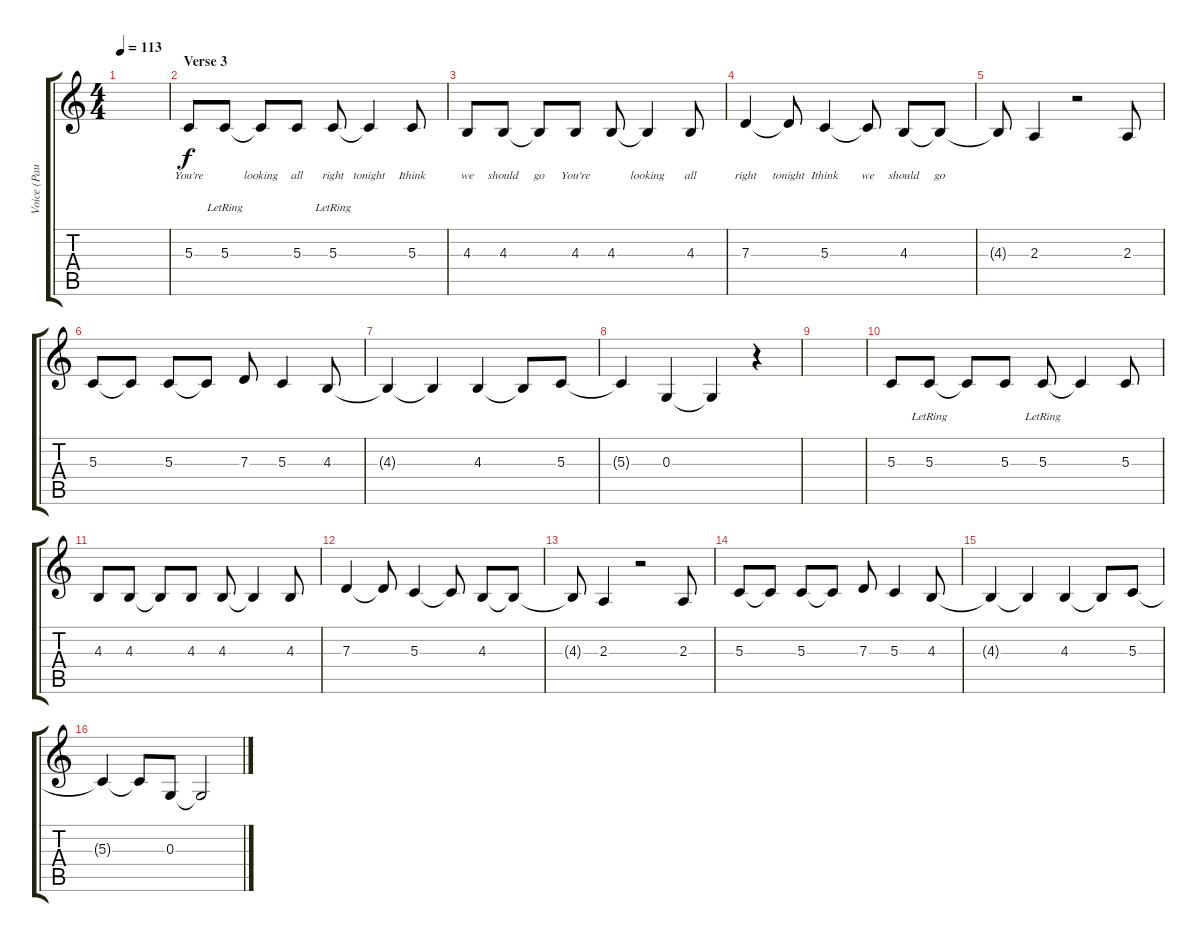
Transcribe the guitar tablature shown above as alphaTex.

\track ("Voice (Paul)" "Voice (Pau") {instrument clarinet}
\staff {score tabs}
\tuning (E4 B3 G3 D3 A2 E2) {hide}
\ts (4 4)
\tempo 113
\clef g2
\ks c
|
\section ("" "Verse 3")
5.3.8{lyrics (0 "You're") lyrics (1 "") lyrics (2 "") lyrics (3 "") lyrics (4 "")} 5.3{lr}.8{lyrics (0 "") lyrics (1 "") lyrics (2 "") lyrics (3 "") lyrics (4 "")} 5.3{t}.8{lyrics (0 "looking") lyrics (1 "") lyrics (2 "") lyrics (3 "") lyrics (4 "")} 5.3.8{lyrics (0 "all") lyrics (1 "") lyrics (2 "") lyrics (3 "") lyrics (4 "")} 5.3{lr}.8{lyrics (0 "right") lyrics (1 "") lyrics (2 "") lyrics (3 "") lyrics (4 "")} 5.3{t}.4{lyrics (0 "tonight") lyrics (1 "") lyrics (2 "") lyrics (3 "") lyrics (4 "")} 5.3.8{lyrics (0 "Ithink") lyrics (1 "") lyrics (2 "") lyrics (3 "") lyrics (4 "")} |
4.3.8{lyrics (0 "we") lyrics (1 "") lyrics (2 "") lyrics (3 "") lyrics (4 "")} 4.3.8{lyrics (0 "should") lyrics (1 "") lyrics (2 "") lyrics (3 "") lyrics (4 "")} 4.3{t}.8{lyrics (0 "go") lyrics (1 "") lyrics (2 "") lyrics (3 "") lyrics (4 "")} 4.3.8{lyrics (0 "You're") lyrics (1 "") lyrics (2 "") lyrics (3 "") lyrics (4 "")} 4.3.8{lyrics (0 "") lyrics (1 "") lyrics (2 "") lyrics (3 "") lyrics (4 "")} 4.3{t}.4{lyrics (0 "looking") lyrics (1 "") lyrics (2 "") lyrics (3 "") lyrics (4 "")} 4.3.8{lyrics (0 "all") lyrics (1 "") lyrics (2 "") lyrics (3 "") lyrics (4 "")} |
7.3.4{lyrics (0 "right") lyrics (1 "") lyrics (2 "") lyrics (3 "") lyrics (4 "")} 7.3{t}.8{lyrics (0 "tonight") lyrics (1 "") lyrics (2 "") lyrics (3 "") lyrics (4 "")} 5.3.4{lyrics (0 "Ithink") lyrics (1 "") lyrics (2 "") lyrics (3 "") lyrics (4 "")} 5.3{t}.8{lyrics (0 "we") lyrics (1 "") lyrics (2 "") lyrics (3 "") lyrics (4 "")} 4.3.8{lyrics (0 "should") lyrics (1 "") lyrics (2 "") lyrics (3 "") lyrics (4 "")} 4.3{t}.8{lyrics (0 "go") lyrics (1 "") lyrics (2 "") lyrics (3 "") lyrics (4 "")} |
4.3{t}.8 2.3.4 r.2 2.3.8 |
5.3.8 5.3{t}.8 5.3.8 5.3{t}.8 7.3.8 5.3.4 4.3.8 |
4.3{t}.4 4.3{t}.4 4.3.4 4.3{t}.8 5.3.8 |
5.3{t}.4 0.3.4 0.3{t}.4 r.4 |
|
5.3.8 5.3{lr}.8 5.3{t}.8 5.3.8 5.3{lr}.8 5.3{t}.4 5.3.8 |
4.3.8 4.3.8 4.3{t}.8 4.3.8 4.3.8 4.3{t}.4 4.3.8 |
7.3.4 7.3{t}.8 5.3.4 5.3{t}.8 4.3.8 4.3{t}.8 |
4.3{t}.8 2.3.4 r.2 2.3.8 |
5.3.8 5.3{t}.8 5.3.8 5.3{t}.8 7.3.8 5.3.4 4.3.8 |
4.3{t}.4 4.3{t}.4 4.3.4 4.3{t}.8 5.3.8 |
5.3{t}.4 5.3{t}.8 0.3.8 0.3{t}.2
